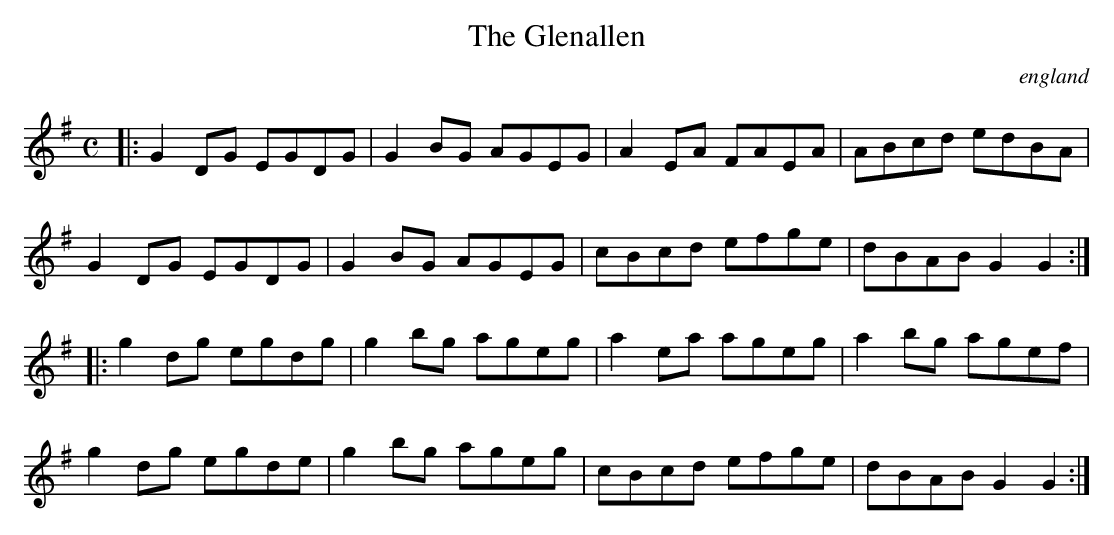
X:1
T:Glenallen, The
O:england
M:C
K:G
|:G2 DG EGDG| G2 BG AGEG| A2 EA FAEA | ABcd edBA|
G2 DG EGDG| G2 BG AGEG | cBcd efge | dBAB G2 G2 :|
|:g2 dg egdg | g2 bg ageg | a2 ea ageg| a2 bg agef|
g2 dg egde | g2 bg ageg | cBcd efge | dBAB G2 G2:|
